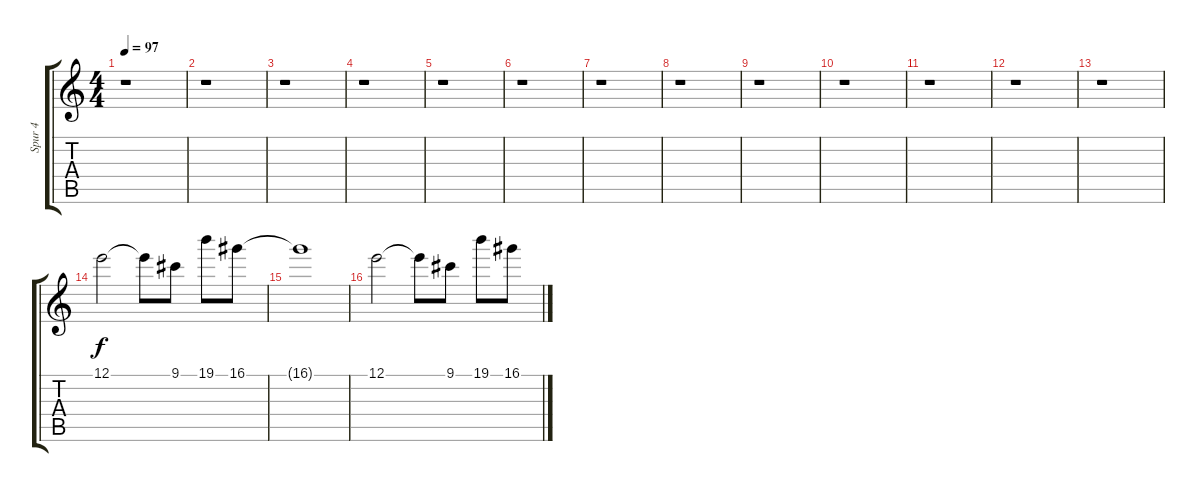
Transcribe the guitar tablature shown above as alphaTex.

\track ("Spur 4" "Spur 4") {instrument overdrivenguitar}
\staff {score tabs}
\tuning (E4 B3 G3 D3 A2 E2) {hide}
\ts (4 4)
\tempo 97
\clef g2
\ks c
r.1{dy f} |
r.1 |
r.1 |
r.1 |
r.1 |
r.1 |
r.1 |
r.1 |
r.1 |
r.1 |
r.1 |
r.1 |
r.1 |
12.1.2 12.1{t}.8 9.1.8 19.1.8 16.1.8 |
16.1{t}.1 |
12.1.2 12.1{t}.8 9.1.8 19.1.8 16.1.8
